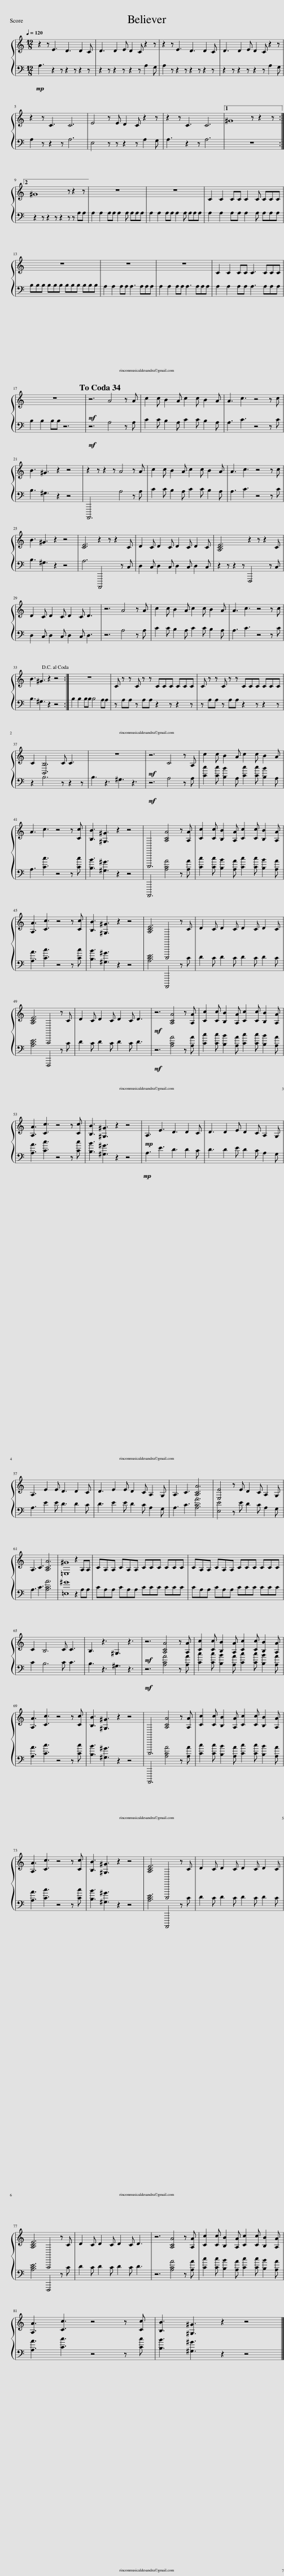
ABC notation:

X:1
%%score { 1 | 2 }
L:1/8
Q:1/4=120
M:12/8
I:linebreak $
K:C
V:1 treble
V:2 bass
V:1
 z2 z E3 D3 D2 C | D3 D2 E D2 C z2 z | z2 z E3 D3 D2 C | D3 D2 E D2 C z2 z |$ z2 z C3 C6 | %5
 E4 z E D2 C z2 z | z2 z C3 C6 |1 ^G8 z z2 z :|2$ ^G8 z z2 z || z12 | %10
 z12 | C2 C2 CC C2 C CCC |$ z12 | z12 | z12 | %15
 C2 C2 CC C3 CCC |$ z12 |!mf! z6 A4 z A | c2 c B2 A c2 c B2 A | A3 c3 z4 z c |$ %20
 B3 ^G3 z2 z4 | z2 z z2 z A4 z A | c2 c B2 A c2 c B2 A | A3 c3 z4 z c |$ B3 ^G3 z2 z4 | %25
 [CE]6 z2 z z2 C | D2 C D2 C D2 C D2 C | [A,CE]6 z2 z z2 C |$ D2 C D2 C D2 C D3 | z6 A4 z A | %30
 c2 c B2 A c2 c B2 A | A3 c3 z4 z c |$ B3 ^G3 z2 z4!D.C.! :| z12 | C z z C z z CCC CCC | %35
 C z z C z z CCC CCC |$ C2 [B,,B,]6 C C3 | z12 |!mf! z6 C4 z A, | c2 c B2 A c2 c B2 A |$ %40
 A3 c3 z4 z [Cc] | [B,B]3 [^G,^G]3 z2 z4 | A,,,,6 [A,CA]4 z [A,A] | [Cc]2 [Cc] [B,B]2 [A,A] [Cc]2 [Cc] [B,B]2 [A,A] |$ [A,A]3 [Cc]3 z4 z [Cc] | %45
 [B,B]3 [^G,^G]3 z2 z4 | [A,CE]6 A,,,,4 z C | D2 C D2 C D2 C D2 C |$ [A,CE]6 F,,,4 z C | D2 C D2 C D2 C D3 | %50
!mf! z6 [A,CA]4 z [A,A] | [Cc]2 [Cc] [B,B]2 [A,A] [Cc]2 [Cc] [B,B]2 [A,A] |$ [A,A]3 [Cc]3 z4 z [Cc] | [B,B]3 [^G,^G]3 z2 z4 |!mp! A,3 E3 D3 D2 C | %55
 D3 D2 E D2 C A,2 G, |$ A,3 E2 E D3 D2 C | D3 E2 E D2 C A,2 G, | A,3 C3 [A,CA]6 | [E,E]4 z E D2 C A,2 G, |$ %60
 A,3 C3 [A,CA]6 | [=E,^G]8 z2 A,A, | CA,A, CA,A, CCC CCC | CA,A, CA,A, CCC CCC |$ C2 B,6 C C3 | %65
 B,3 z3 ^G,3 z3 |!mf! z6 [A,CA]4 z [A,A] | [Cc]2 [Cc] [B,B]2 [A,A] [Cc]2 [Cc] [B,B]2 [A,A] |$ [A,A]3 [Cc]3 z4 z [Cc] | [B,B]3 [^G,^G]3 z2 z4 | %70
 A,,,,6 [A,CA]4 z [A,A] | [Cc]2 [Cc] [B,B]2 [A,A] [Cc]2 [Cc] [B,B]2 [A,A] |$ [A,A]3 [Cc]3 z4 z [Cc] | [B,B]3 [^G,^G]3 z2 z4 | [A,CE]6 A,,,,4 z C | %75
 D2 C D2 C D2 C D2 C |$ [A,CE]6 F,,,4 z C | D2 C D2 C D2 C D3 | z6 [A,CA]4 z [A,A] | [Cc]2 [Cc] [B,B]2 [A,A] [Cc]2 [Cc] [B,B]2 [A,A] |$ %80
 [A,A]3 [Cc]3 z4 z [Cc] | [B,B]3 [^G,^G]3 z2 z4 |] %82
V:2
!mp! A,3 z2 z z2 z z2 z | z2 z z2 z z2 z A,2 G, | A,2 z z2 z z2 z z2 z | z2 z z2 z z2 z A,2 G, |$ A,2 z z2 z A,6 | %5
 E,4 z z z2 z A,2 G, | A,3 z2 z A,6 |1 z12 :|2$ z2 z z2 z z2 z z A,A, || A,2 A,2 A,A, A,2 A, A,A,A, | %10
 A,2 A,2 A,A, A,2 A, A,A,A, | A,2 A,2 A,A, A,2 A, A,A,A, |$ B,B,B, B,B,B, B,B,B, B,B,B, | A,2 A,2 A,A, A,3 A,A,A, | A,2 A,2 A,A, A,3 A,A,A, | %15
 A,2 A,2 A,A, A,3 A,A,A, |$ B,2 B,2 B,B, z6 |!mf! z6 A,4 z A, | C2 C B,2 A, C2 C B,2 A, | A,3 C3 z4 z C |$ %20
 B,3 ^G,3 z2 z4 | A,,,,6 A,4 z A, | C2 C B,2 A, C2 C B,2 A, | A,3 C3 z4 z C |$ B,3 ^G,3 z2 z4 | %25
 A,6 A,,,,4 z C, | D,2 C, D,2 C, D,2 C, D,2 C, | z2 z z2 z F,,,4 z C, |$ D,2 C, D,2 C, D,2 C, D,3 | z6 A,4 z A, | %30
 C2 C B,2 A, C2 C B,2 A, | A,3 C3 z4 z C |$ B,3 ^G,3 z2 z4 :| B,2 B,2 B,B, B,4 A,A, | z A,A, z A,A, z2 z z2 z | %35
 z A,A, z A,A, z2 z z2 z |$ z2 B,6 z z2 z | B,3 z3 ^G,3 z3 |!mf! z6 A,4 z A, | [Cc]2 [Cc] [B,B]2 A, [Cc]2 [Cc] [B,B]2 A, |$ %40
 A,3 [Cc]3 z4 z [Cc] | [B,B]3 [^G,^G]3 z2 z4 | A,,,,6 [A,CA]4 z [A,A] | [Cc]2 [Cc] [B,B]2 [A,A] [Cc]2 [Cc] [B,B]2 [A,A] |$ [A,A]3 [Cc]3 z4 z [Cc] | %45
 [B,B]3 [^G,^G]3 z2 z4 | [A,CE]6 A,,,,4 z C | D2 C D2 C D2 C D2 C |$ [A,CE]6 F,,,4 z C | D2 C D2 C D2 C D3 | %50
!mf! z6 [A,CA]4 z [A,A] | [Cc]2 [Cc] [B,B]2 [A,A] [Cc]2 [Cc] [B,B]2 [A,A] |$ [A,A]3 [Cc]3 z4 z [Cc] | [B,B]3 [^G,^G]3 z2 z4 |!mp! A,3 E3 D3 D2 C | %55
 D3 D2 E D2 C A,2 G, |$ A,3 E2 E D3 D2 C | D3 E2 E D2 C A,2 G, | A,3 C3 [A,CA]6 | [E,E]4 z E D2 C A,2 G, |$ %60
 A,3 C3 [A,CA]6 | [=E,^G]8 z2 A,A, | CA,A, CA,A, CCC CCC | CA,A, CA,A, CCC CCC |$ C2 B,6 C C3 | %65
 B,3 z3 ^G,3 z3 |!mf! z6 [A,CA]4 z [A,A] | [Cc]2 [Cc] [B,B]2 [A,A] [Cc]2 [Cc] [B,B]2 [A,A] |$ [A,A]3 [Cc]3 z4 z [Cc] | [B,B]3 [^G,^G]3 z2 z4 | %70
 A,,,,6 [A,CA]4 z [A,A] | [Cc]2 [Cc] [B,B]2 [A,A] [Cc]2 [Cc] [B,B]2 [A,A] |$ [A,A]3 [Cc]3 z4 z [Cc] | [B,B]3 [^G,^G]3 z2 z4 | [A,CE]6 A,,,,4 z C | %75
 D2 C D2 C D2 C D2 C |$ [A,CE]6 F,,,4 z C | D2 C D2 C D2 C D3 | z6 [A,CA]4 z [A,A] | [Cc]2 [Cc] [B,B]2 [A,A] [Cc]2 [Cc] [B,B]2 [A,A] |$ %80
 [A,A]3 [Cc]3 z4 z [Cc] | [B,B]3 [^G,^G]3 z2 z4 |] %82
